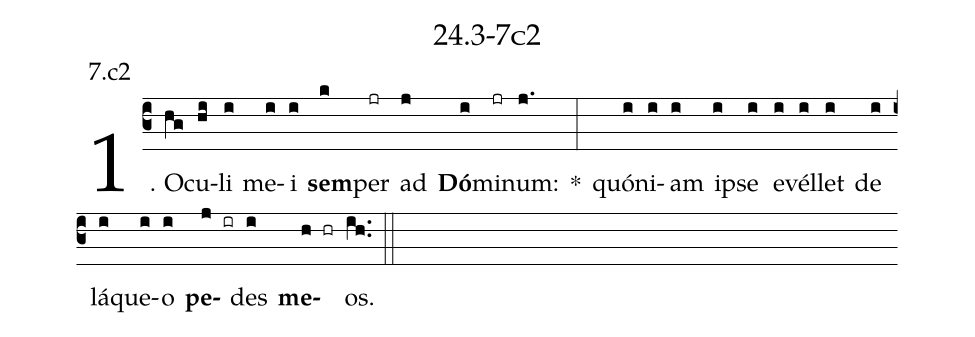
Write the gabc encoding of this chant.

name: 24.3-7c2;
annotation: 7.c2;
%%
(c3)1. O(hg)cu(hi)li(i) me(i)i(i) <b>sem</b>(k)per(jr) ad(j) <b>Dó</b>(i)mi(jr)num:(j.) *(:) quón(i)i(i)am(i) ip(i)se(i) e(i)vél(i)let(i) de(i) lá(i)que(i)o(i) <b>pe</b>(j ir)des(i) <b>me</b>(h hr)os.(ih..) (::)


%E(i) u(i) o(j) u(i) a(h) e.(ih..) (::)
